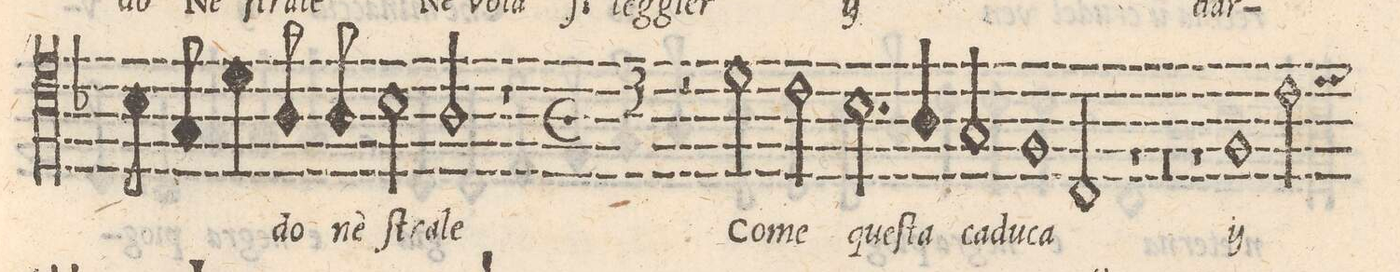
**kern	**text
*I"BASSO	*
*clefC4	*
*k[b-]	*
*met(C)	*
*M2/1	*
8B-\	.
8G/	.
4d\	.
8A/	-do
8A/	nè
2B-\	ſtra-
2A/	-le
=26-	=26-
1r	.
=27-	=27-
*M3/1	*
*met(C.)	*
2r	.
2d\	Co-
2c\	-me
2.B-\	queſ-
4A\	-ta
2G/	ca-
=28-	=28-
1F	-du-
2C/	-ca
1.r	.
=29-	=29-
0.r	.
=30-	=30-
1.r	.
*	*ij
1F	Co-
2c\	-me
=31-	=31-
*-	*-
